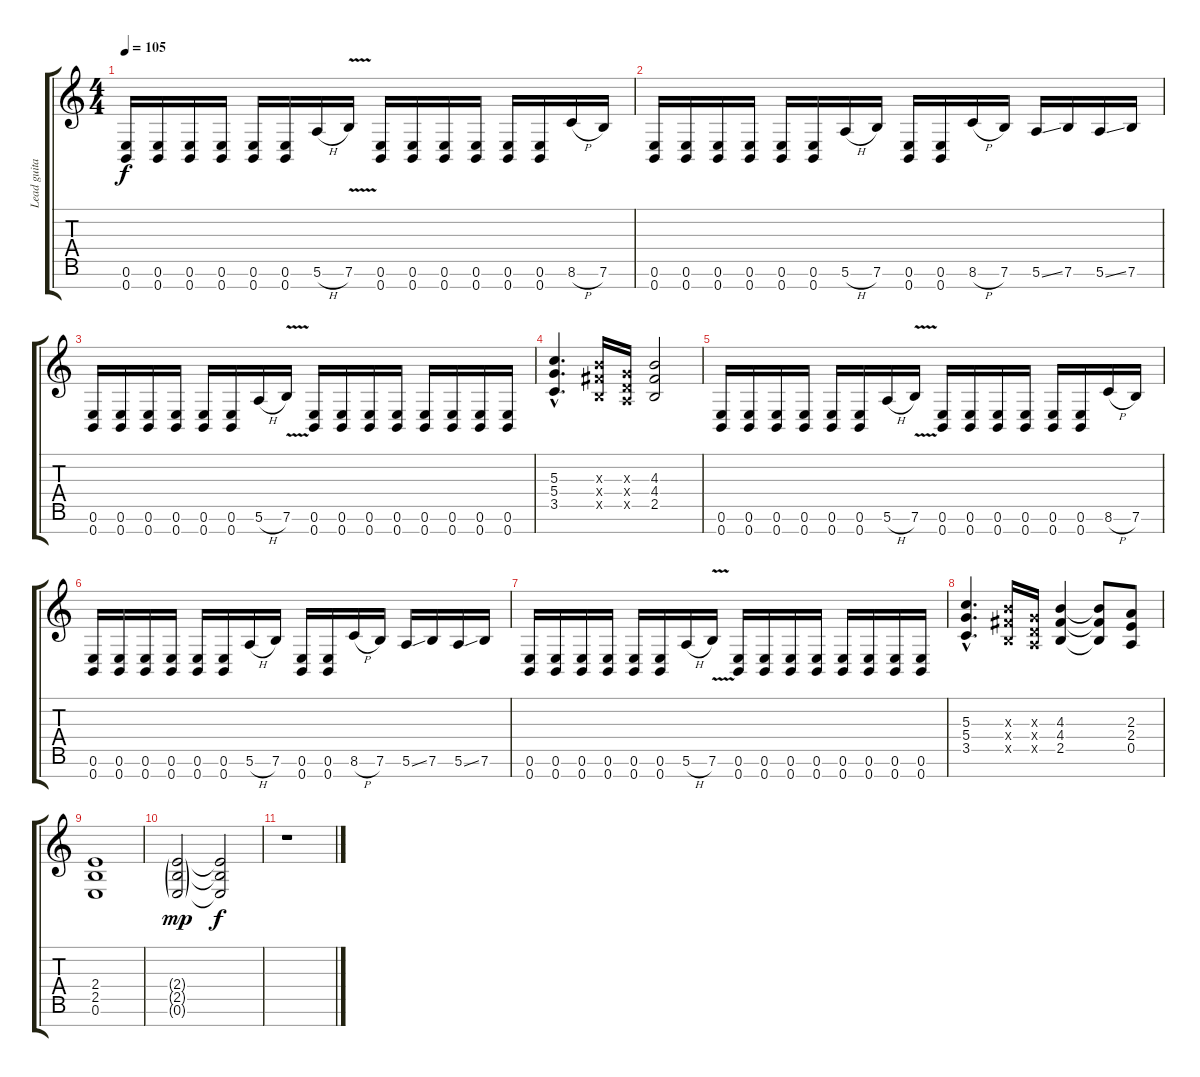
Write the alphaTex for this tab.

\track ("Lead guitar (7 strings)" "Lead guita") {instrument distortionguitar}
\staff {score tabs}
\tuning (E4 B3 G3 D3 A2 E2 B1) {hide}
\ts (4 4)
\tempo 105
\clef g2
\ks c
(0.6 0.7).16{dy f} (0.6 0.7).16 (0.6 0.7).16 (0.6 0.7).16 (0.6 0.7).16 (0.6 0.7).16 5.6{h}.16 7.6{v}.16 (0.6 0.7).16 (0.6 0.7).16 (0.6 0.7).16 (0.6 0.7).16 (0.6 0.7).16 (0.6 0.7).16 8.6{h}.16 7.6.16 |
(0.6 0.7).16 (0.6 0.7).16 (0.6 0.7).16 (0.6 0.7).16 (0.6 0.7).16 (0.6 0.7).16 5.6{h}.16 7.6.16 (0.6 0.7).16 (0.6 0.7).16 8.6{h}.16 7.6.16 5.6{ss}.16 7.6.16 5.6{ss}.16 7.6.16 |
(0.6 0.7).16 (0.6 0.7).16 (0.6 0.7).16 (0.6 0.7).16 (0.6 0.7).16 (0.6 0.7).16 5.6{h}.16 7.6{v}.16 (0.6 0.7).16 (0.6 0.7).16 (0.6 0.7).16 (0.6 0.7).16 (0.6 0.7).16 (0.6 0.7).16 (0.6 0.7).16 (0.6 0.7).16 |
(5.3{hac} 5.4{hac} 3.5{hac}).4{d} (4.3{x} 4.4{x} 2.5{x}).16 (0.3{x} 0.4{x} 0.5{x}).16 (4.3 4.4 2.5).2 |
(0.6 0.7).16 (0.6 0.7).16 (0.6 0.7).16 (0.6 0.7).16 (0.6 0.7).16 (0.6 0.7).16 5.6{h}.16 7.6{v}.16 (0.6 0.7).16 (0.6 0.7).16 (0.6 0.7).16 (0.6 0.7).16 (0.6 0.7).16 (0.6 0.7).16 8.6{h}.16 7.6.16 |
(0.6 0.7).16 (0.6 0.7).16 (0.6 0.7).16 (0.6 0.7).16 (0.6 0.7).16 (0.6 0.7).16 5.6{h}.16 7.6.16 (0.6 0.7).16 (0.6 0.7).16 8.6{h}.16 7.6.16 5.6{ss}.16 7.6.16 5.6{ss}.16 7.6.16 |
(0.6 0.7).16 (0.6 0.7).16 (0.6 0.7).16 (0.6 0.7).16 (0.6 0.7).16 (0.6 0.7).16 5.6{h}.16 7.6{v}.16 (0.6 0.7).16 (0.6 0.7).16 (0.6 0.7).16 (0.6 0.7).16 (0.6 0.7).16 (0.6 0.7).16 (0.6 0.7).16 (0.6 0.7).16 |
(5.3{hac} 5.4{hac} 3.5{hac}).4{d} (4.3{x} 4.4{x} 2.5{x}).16 (0.3{x} 0.4{x} 0.5{x}).16 (4.3 4.4 2.5).4 (4.3{t} 4.4{t} 2.5{t}).8 (2.3 2.4 0.5).8 |
(2.4 2.5 0.6).1 |
(2.4{g} 2.5{g} 0.6{g}).2{dy mp} (2.4{t} 2.5{t} 0.6{t}).2{dy f} |
r.1
